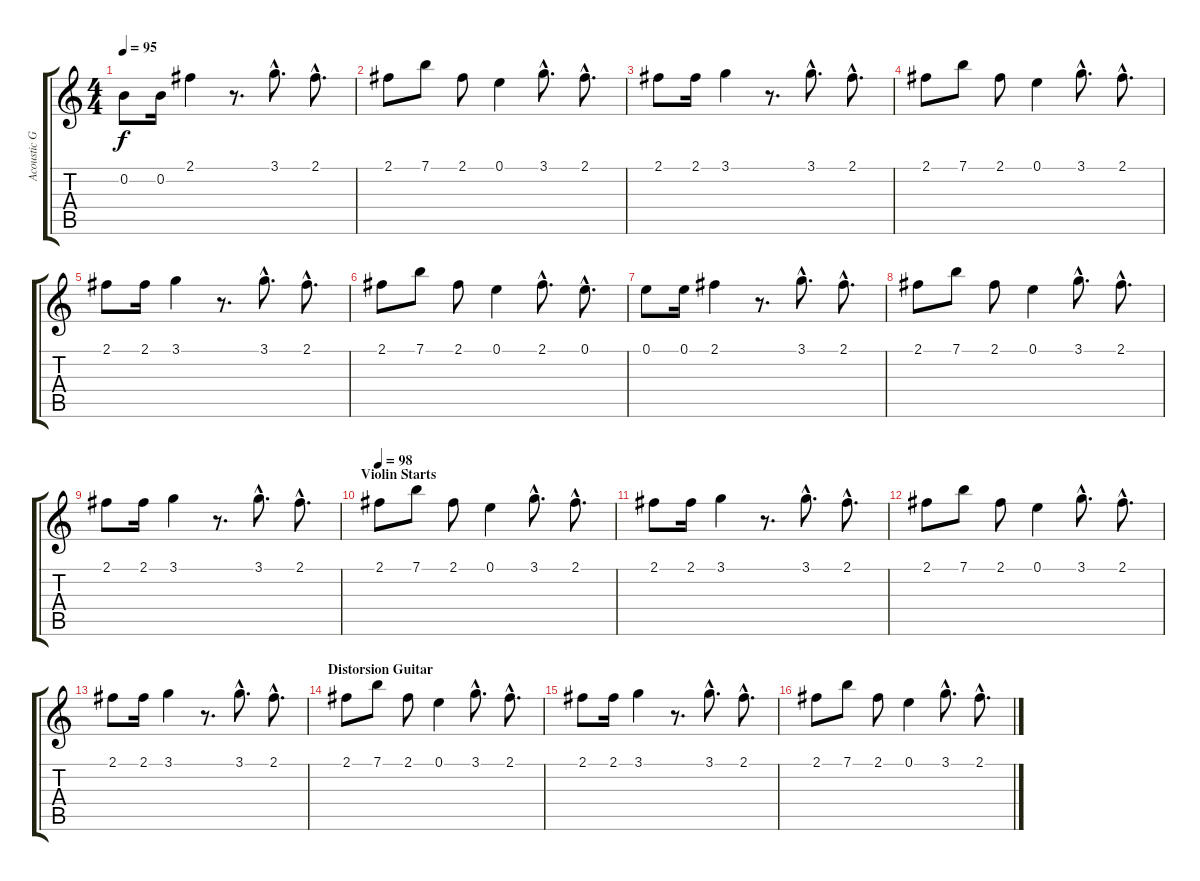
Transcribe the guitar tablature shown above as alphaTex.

\track ("Acoustic Guitar" "Acoustic G") {instrument acousticguitarnylon}
\staff {score tabs}
\tuning (E4 B3 G3 D3 A2 E2) {hide}
\ts (4 4)
\tempo 95
\clef g2
\ks c
0.2.8{dy f} 0.2.16 2.1.4 r.8{d} 3.1{hac}.8{d} 2.1{hac}.8{d} |
2.1.8 7.1.8 2.1.8 0.1.4 3.1{hac}.8{d} 2.1{hac}.8{d} |
2.1.8 2.1.16 3.1.4 r.8{d} 3.1{hac}.8{d} 2.1{hac}.8{d} |
2.1.8 7.1.8 2.1.8 0.1.4 3.1{hac}.8{d} 2.1{hac}.8{d} |
2.1.8 2.1.16 3.1.4 r.8{d} 3.1{hac}.8{d} 2.1{hac}.8{d} |
2.1.8 7.1.8 2.1.8 0.1.4 2.1{hac}.8{d} 0.1{hac}.8{d} |
0.1.8 0.1.16 2.1.4 r.8{d} 3.1{hac}.8{d} 2.1{hac}.8{d} |
2.1.8 7.1.8 2.1.8 0.1.4 3.1{hac}.8{d} 2.1{hac}.8{d} |
2.1.8 2.1.16 3.1.4 r.8{d} 3.1{hac}.8{d} 2.1{hac}.8{d} |
\section ("" "Violin Starts")
\tempo 98
2.1.8 7.1.8 2.1.8 0.1.4 3.1{hac}.8{d} 2.1{hac}.8{d} |
2.1.8 2.1.16 3.1.4 r.8{d} 3.1{hac}.8{d} 2.1{hac}.8{d} |
2.1.8 7.1.8 2.1.8 0.1.4 3.1{hac}.8{d} 2.1{hac}.8{d} |
2.1.8 2.1.16 3.1.4 r.8{d} 3.1{hac}.8{d} 2.1{hac}.8{d} |
\section ("" "Distorsion Guitar")
2.1.8 7.1.8 2.1.8 0.1.4 3.1{hac}.8{d} 2.1{hac}.8{d} |
2.1.8 2.1.16 3.1.4 r.8{d} 3.1{hac}.8{d} 2.1{hac}.8{d} |
2.1.8 7.1.8 2.1.8 0.1.4 3.1{hac}.8{d} 2.1{hac}.8{d}
